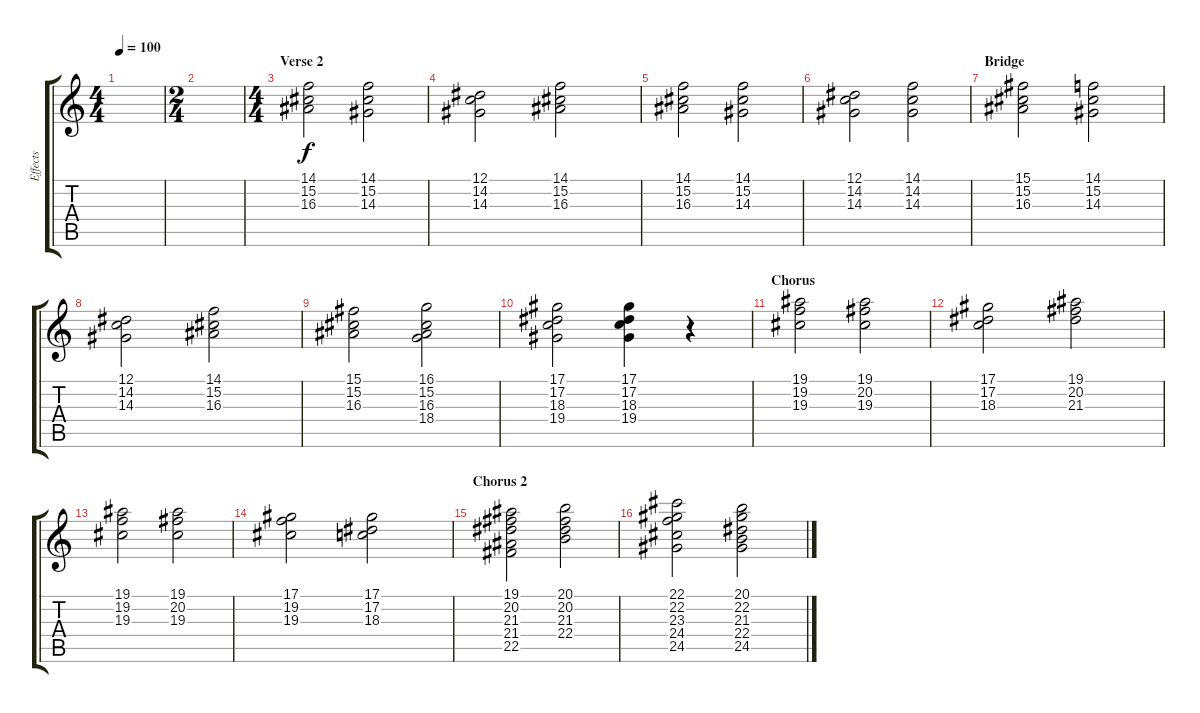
\track ("Effects" "Effects") {instrument synthstrings1}
\staff {score tabs}
\tuning (Eb4 Bb3 Gb3 Db3 Ab2 Eb2) {hide}
\ts (4 4)
\tempo 100
\clef g2
\ks c
|
\ts (2 4)
|
\ts (4 4)
\section ("" "Verse 2")
(14.1 15.2 16.3).2 (14.1 15.2 14.3).2 |
(12.1 14.2 14.3).2 (14.1 15.2 16.3).2 |
(14.1 15.2 16.3).2 (14.1 15.2 14.3).2 |
(12.1 14.2 14.3).2 (14.1 14.2 14.3).2 |
\section ("" "Bridge ")
(15.1 15.2 16.3).2 (14.1 15.2 14.3).2 |
(12.1 14.2 14.3).2 (14.1 15.2 16.3).2 |
(15.1 15.2 16.3).2 (16.1 15.2 16.3 18.4).2 |
(17.1 17.2 18.3 19.4).2 (17.1 17.2 18.3 19.4).4 r.4 |
\section ("" "Chorus")
(19.1 19.2 19.3).2 (19.1 20.2 19.3).2 |
(17.1 17.2 18.3).2 (19.1 20.2 21.3).2 |
(19.1 19.2 19.3).2 (19.1 20.2 19.3).2 |
(17.1 19.2 19.3).2 (17.1 17.2 18.3).2 |
\section ("" "Chorus 2 ")
(19.1 20.2 21.3 21.4 22.5).2 (20.1 20.2 21.3 22.4).2 |
(22.1 22.2 23.3 24.4 24.5).2 (20.1 22.2 21.3 22.4 24.5).2
